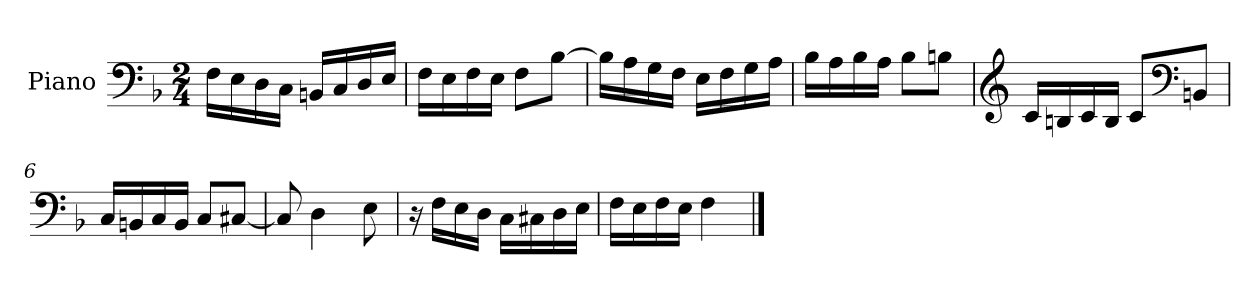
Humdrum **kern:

**kern
*part1
*staff1
*I"Piano
*I'Pno.
*clefF4
*k[b-]
*M2/4
*MM120
=1
16F\LL
16E\
16D\
16C\JJ
16BBn/LL
16C/
16D/
16E/JJ
=2
16F\LL
16E\
16F\
16E\JJ
8F\L
[8B-\J
=3
16B-\LL]
16A\
16G\
16F\JJ
16E\LL
16F\
16G\
16A\JJ
=4
16B-\LL
16A\
16B-\
16A\JJ
8B-\L
8Bn\J
=5
*clefG2
16c/LL
16Bn/
16c/
16B/JJ
8c/L
*clefF4
8BBn/J
=6
16C/LL
16BBn/
16C/
16BB/JJ
8C/L
[8C#X/J
!!LO:LB:g=z
=7
8C#/]
4D\
8E\
=8
16r
16F\LL
16E\
16D\JJ
16C\LL
16C#X\
16D\
16E\JJ
=9
16F\LL
16E\
16F\
16E\JJ
4F\
==
*-
